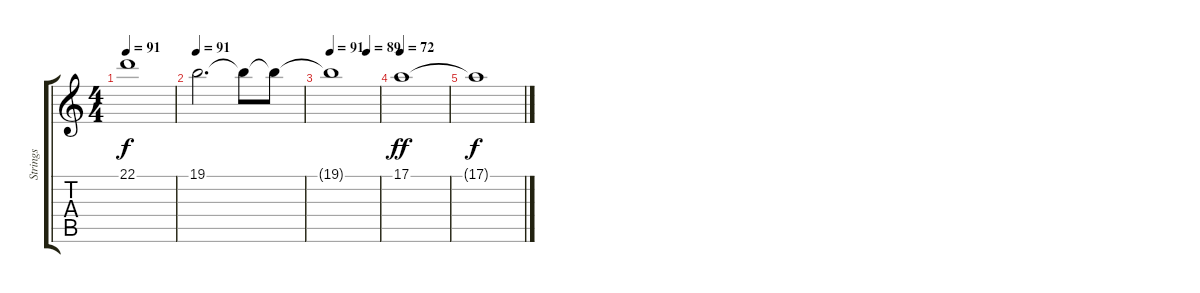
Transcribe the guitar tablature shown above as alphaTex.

\track ("Strings" "Strings") {instrument stringensemble1}
\staff {score tabs}
\tuning (E4 B3 G3 D3 A2 E2) {hide}
\ts (4 4)
\tempo 91
\clef g2
\ks c
22.1.1{dy f} |
\tempo 91
19.1.2{d} 19.1{t}.8 19.1{t}.8 |
\tempo 91
\tempo (89 0.75)
19.1{t}.1 |
\tempo 72
17.1.1{dy ff} |
17.1{t}.1{dy f}
